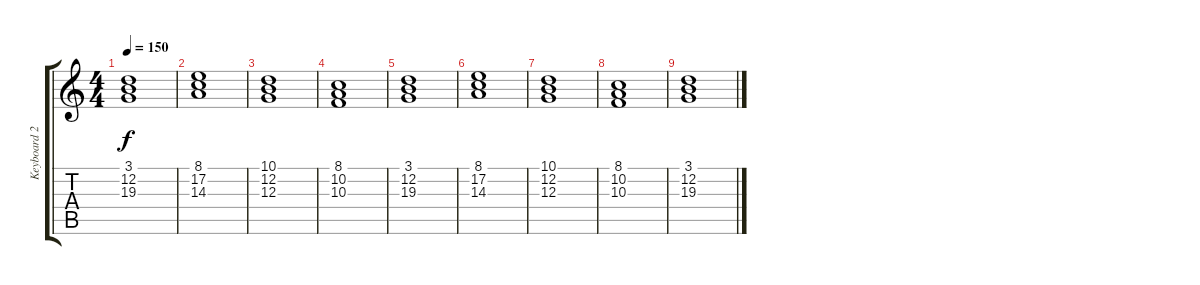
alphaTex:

\track ("Keyboard 2" "Keyboard 2") {instrument tremolostrings}
\staff {score tabs}
\tuning (E4 B3 G3 D3 A2 E2) {hide}
\ts (4 4)
\tempo 150
\clef g2
\ks c
(3.1 12.2 19.3).1{dy f} |
(8.1 17.2 14.3).1 |
(10.1 12.2 12.3).1 |
(8.1 10.2 10.3).1 |
(3.1 12.2 19.3).1 |
(8.1 17.2 14.3).1 |
(10.1 12.2 12.3).1 |
(8.1 10.2 10.3).1 |
(3.1 12.2 19.3).1
